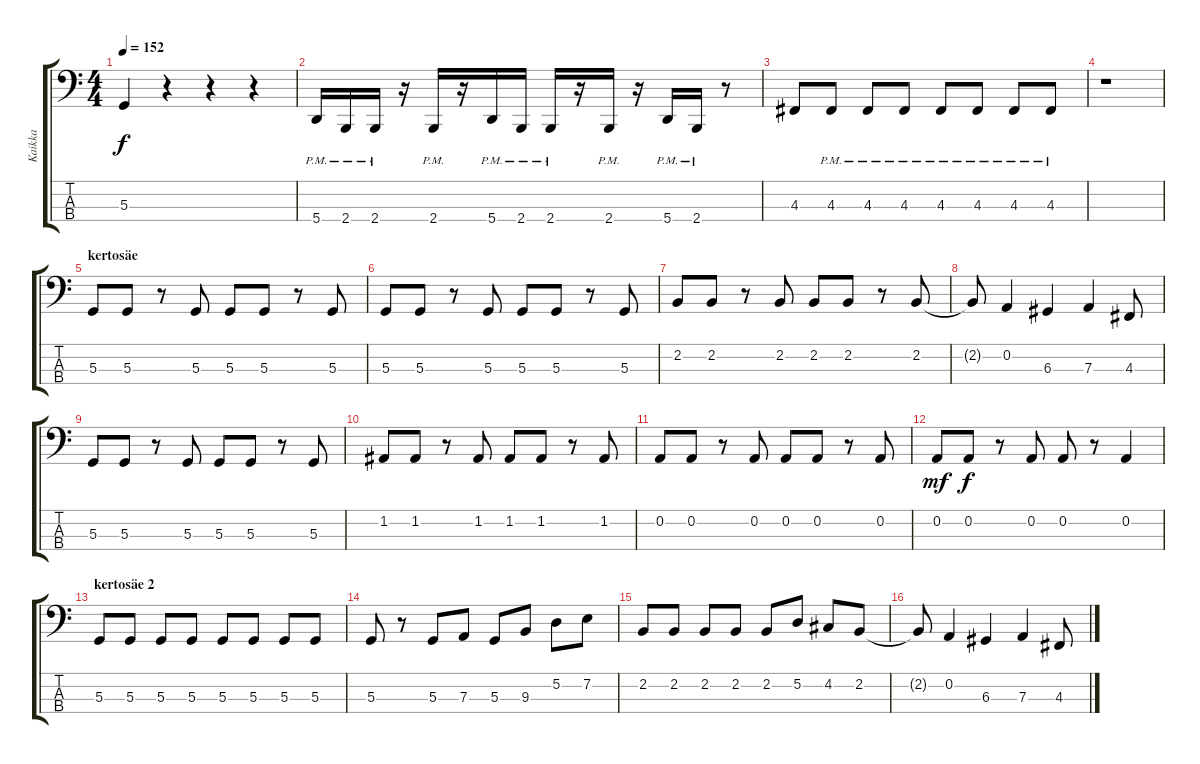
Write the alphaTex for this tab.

\track ("Kaikka" "Kaikka") {instrument electricbasspick}
\staff {score tabs}
\tuning (D2 A1 D1 A0) {hide}
\ts (4 4)
\tempo 152
\clef f4
\ks c
5.3{t}.4{dy f} r.4 r.4 r.4 |
5.4{pm}.16 2.4{pm}.16 2.4{pm}.16 r.16 2.4{pm}.16 r.16 5.4{pm}.16 2.4{pm}.16 2.4{pm}.16 r.16 2.4{pm}.16 r.16 5.4{pm}.16 2.4{pm}.16 r.8 |
4.3.8 4.3{pm}.8 4.3{pm}.8 4.3{pm}.8 4.3{pm}.8 4.3{pm}.8 4.3{pm}.8 4.3{pm}.8 |
r.1 |
\section ("" "kertosäe")
5.3.8 5.3.8 r.8 5.3.8 5.3.8 5.3.8 r.8 5.3.8 |
5.3.8 5.3.8 r.8 5.3.8 5.3.8 5.3.8 r.8 5.3.8 |
2.2.8 2.2.8 r.8 2.2.8 2.2.8 2.2.8 r.8 2.2.8 |
2.2{t}.8 0.2.4 6.3.4 7.3.4 4.3.8 |
5.3.8 5.3.8 r.8 5.3.8 5.3.8 5.3.8 r.8 5.3.8 |
1.2.8 1.2.8 r.8 1.2.8 1.2.8 1.2.8 r.8 1.2.8 |
0.2.8 0.2.8 r.8 0.2.8 0.2.8 0.2.8 r.8 0.2.8 |
0.2.8{dy mf} 0.2.8{dy f} r.8 0.2.8 0.2.8 r.8 0.2.4 |
\section ("" "kertosäe 2")
5.3.8 5.3.8 5.3.8 5.3.8 5.3.8 5.3.8 5.3.8 5.3.8 |
5.3.8 r.8 5.3.8 7.3.8 5.3.8 9.3.8 5.2.8 7.2.8 |
2.2.8 2.2.8 2.2.8 2.2.8 2.2.8 5.2.8 4.2.8 2.2.8 |
2.2{t}.8 0.2.4 6.3.4 7.3.4 4.3.8
